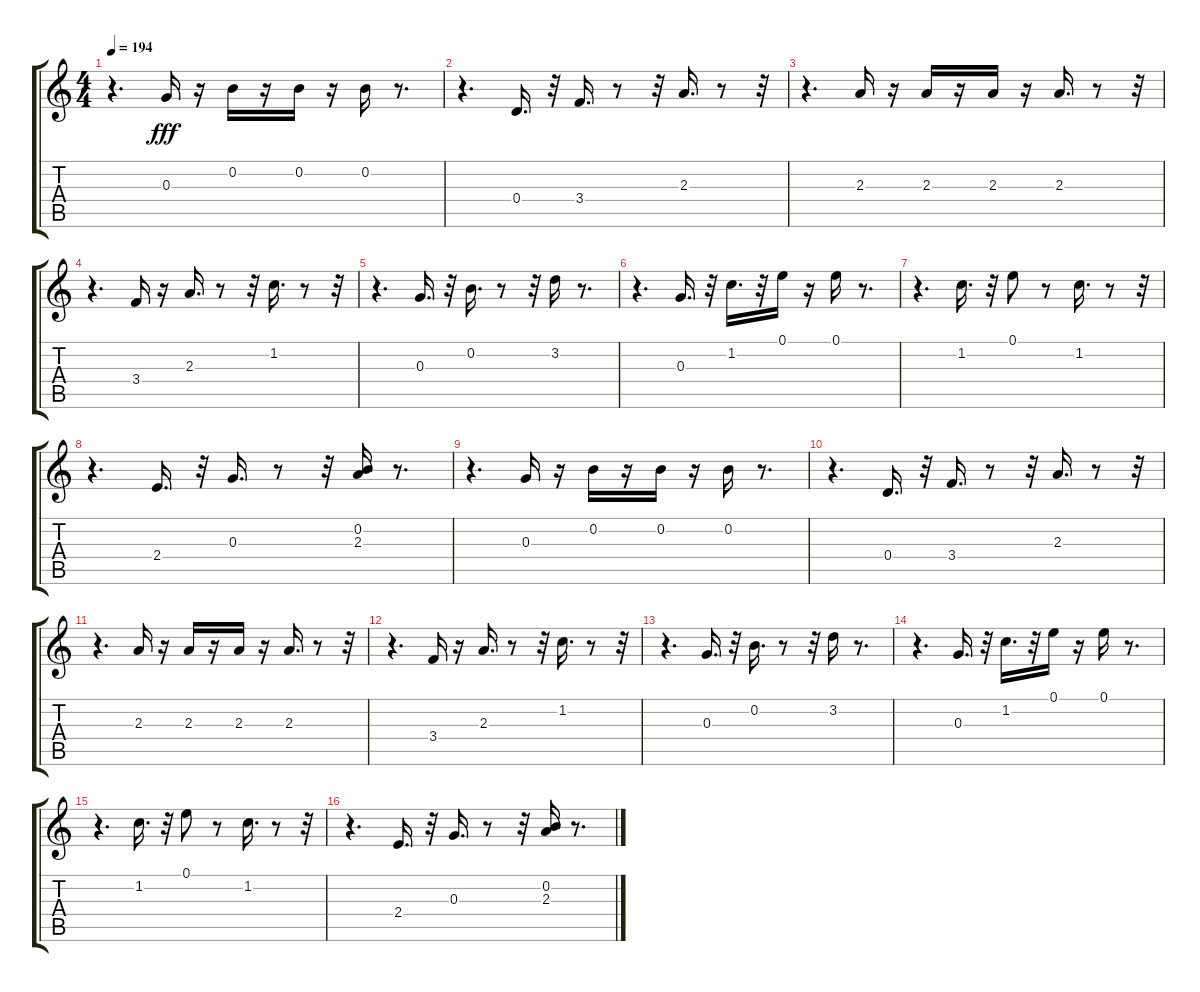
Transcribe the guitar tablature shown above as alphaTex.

\track "" {instrument electricguitarmuted}
\staff {score tabs}
\tuning (E4 B3 G3 D3 A2 E2) {hide}
\ts (4 4)
\tempo 194
\clef g2
\ks c
r.4{d dy fff} 0.3.16 r.16 0.2.16 r.16 0.2.16 r.16 0.2.16 r.8{d} |
r.4{d} 0.4.16{d} r.32 3.4.16{d} r.8 r.32 2.3.16{d} r.8 r.32 |
r.4{d} 2.3.16 r.16 2.3.16 r.16 2.3.16 r.16 2.3.16{d} r.8 r.32 |
r.4{d} 3.4.16 r.16 2.3.16{d} r.8 r.32 1.2.16{d} r.8 r.32 |
r.4{d} 0.3.16{d} r.32 0.2.16{d} r.8 r.32 3.2.16 r.8{d} |
r.4{d} 0.3.16{d} r.32 1.2.16{d} r.32 0.1.16 r.16 0.1.16 r.8{d} |
r.4{d} 1.2.16{d} r.32 0.1.8 r.8 1.2.16{d} r.8 r.32 |
r.4{d} 2.4.16{d} r.32 0.3.16{d} r.8 r.32 (0.2 2.3).16 r.8{d} |
r.4{d} 0.3.16 r.16 0.2.16 r.16 0.2.16 r.16 0.2.16 r.8{d} |
r.4{d} 0.4.16{d} r.32 3.4.16{d} r.8 r.32 2.3.16{d} r.8 r.32 |
r.4{d} 2.3.16 r.16 2.3.16 r.16 2.3.16 r.16 2.3.16{d} r.8 r.32 |
r.4{d} 3.4.16 r.16 2.3.16{d} r.8 r.32 1.2.16{d} r.8 r.32 |
r.4{d} 0.3.16{d} r.32 0.2.16{d} r.8 r.32 3.2.16 r.8{d} |
r.4{d} 0.3.16{d} r.32 1.2.16{d} r.32 0.1.16 r.16 0.1.16 r.8{d} |
r.4{d} 1.2.16{d} r.32 0.1.8 r.8 1.2.16{d} r.8 r.32 |
r.4{d} 2.4.16{d} r.32 0.3.16{d} r.8 r.32 (0.2 2.3).16 r.8{d}
